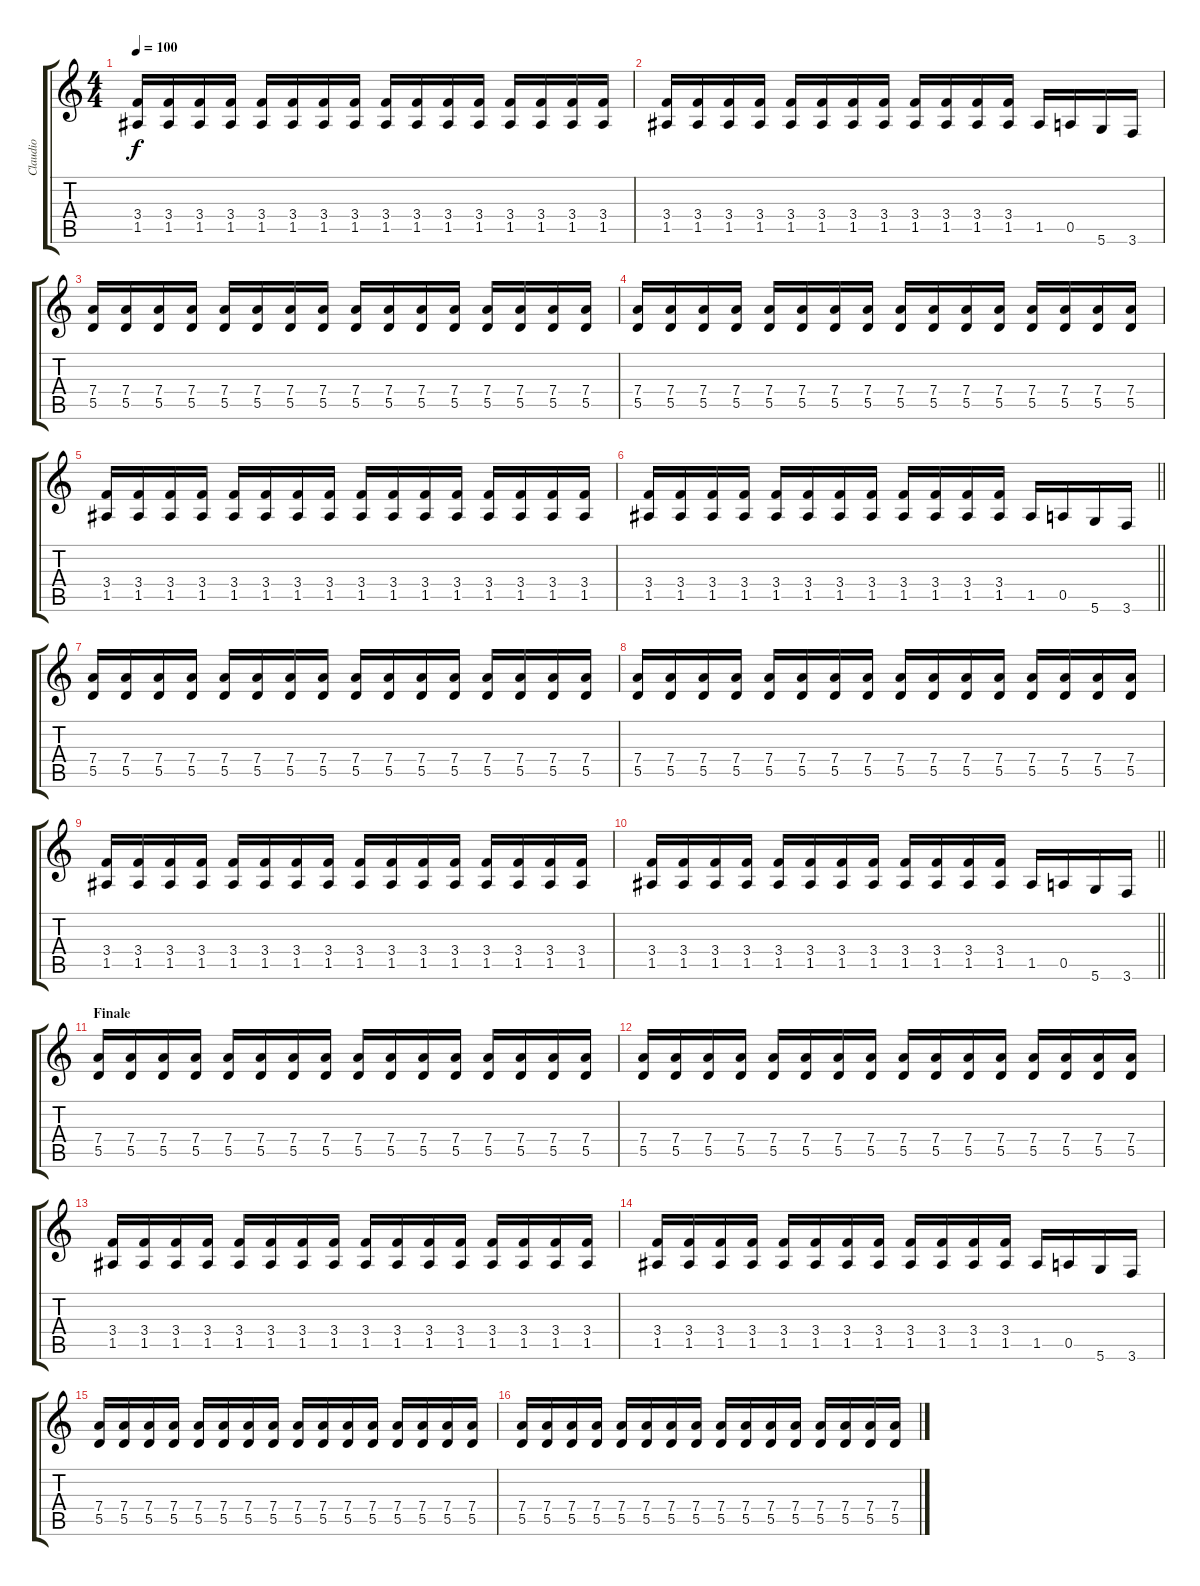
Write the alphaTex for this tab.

\track ("Claudio" "Claudio") {instrument distortionguitar}
\staff {score tabs}
\tuning (E4 B3 G3 D3 A2 D2) {hide}
\ts (4 4)
\tempo 100
\clef g2
\ks c
(3.4 1.5).16{dy f} (3.4 1.5).16 (3.4 1.5).16 (3.4 1.5).16 (3.4 1.5).16 (3.4 1.5).16 (3.4 1.5).16 (3.4 1.5).16 (3.4 1.5).16 (3.4 1.5).16 (3.4 1.5).16 (3.4 1.5).16 (3.4 1.5).16 (3.4 1.5).16 (3.4 1.5).16 (3.4 1.5).16 |
(3.4 1.5).16 (3.4 1.5).16 (3.4 1.5).16 (3.4 1.5).16 (3.4 1.5).16 (3.4 1.5).16 (3.4 1.5).16 (3.4 1.5).16 (3.4 1.5).16 (3.4 1.5).16 (3.4 1.5).16 (3.4 1.5).16 1.5.16 0.5.16 5.6.16 3.6.16 |
(7.4 5.5).16{volume 9} (7.4 5.5).16 (7.4 5.5).16 (7.4 5.5).16 (7.4 5.5).16 (7.4 5.5).16 (7.4 5.5).16 (7.4 5.5).16 (7.4 5.5).16 (7.4 5.5).16 (7.4 5.5).16 (7.4 5.5).16 (7.4 5.5).16 (7.4 5.5).16 (7.4 5.5).16 (7.4 5.5).16 |
(7.4 5.5).16 (7.4 5.5).16 (7.4 5.5).16 (7.4 5.5).16 (7.4 5.5).16 (7.4 5.5).16 (7.4 5.5).16 (7.4 5.5).16 (7.4 5.5).16 (7.4 5.5).16 (7.4 5.5).16 (7.4 5.5).16 (7.4 5.5).16 (7.4 5.5).16 (7.4 5.5).16 (7.4 5.5).16 |
(3.4 1.5).16 (3.4 1.5).16 (3.4 1.5).16 (3.4 1.5).16 (3.4 1.5).16 (3.4 1.5).16 (3.4 1.5).16 (3.4 1.5).16 (3.4 1.5).16 (3.4 1.5).16 (3.4 1.5).16 (3.4 1.5).16 (3.4 1.5).16 (3.4 1.5).16 (3.4 1.5).16 (3.4 1.5).16 |
\barLineRight lightlight
(3.4 1.5).16 (3.4 1.5).16 (3.4 1.5).16 (3.4 1.5).16 (3.4 1.5).16 (3.4 1.5).16 (3.4 1.5).16 (3.4 1.5).16 (3.4 1.5).16 (3.4 1.5).16 (3.4 1.5).16 (3.4 1.5).16 1.5.16 0.5.16 5.6.16 3.6.16 |
(7.4 5.5).16 (7.4 5.5).16 (7.4 5.5).16 (7.4 5.5).16 (7.4 5.5).16 (7.4 5.5).16 (7.4 5.5).16 (7.4 5.5).16 (7.4 5.5).16 (7.4 5.5).16 (7.4 5.5).16 (7.4 5.5).16 (7.4 5.5).16 (7.4 5.5).16 (7.4 5.5).16 (7.4 5.5).16 |
(7.4 5.5).16 (7.4 5.5).16 (7.4 5.5).16 (7.4 5.5).16 (7.4 5.5).16 (7.4 5.5).16 (7.4 5.5).16 (7.4 5.5).16 (7.4 5.5).16 (7.4 5.5).16 (7.4 5.5).16 (7.4 5.5).16 (7.4 5.5).16 (7.4 5.5).16 (7.4 5.5).16 (7.4 5.5).16 |
(3.4 1.5).16 (3.4 1.5).16 (3.4 1.5).16 (3.4 1.5).16 (3.4 1.5).16 (3.4 1.5).16 (3.4 1.5).16 (3.4 1.5).16 (3.4 1.5).16 (3.4 1.5).16 (3.4 1.5).16 (3.4 1.5).16 (3.4 1.5).16 (3.4 1.5).16 (3.4 1.5).16 (3.4 1.5).16 |
\barLineRight lightlight
(3.4 1.5).16 (3.4 1.5).16 (3.4 1.5).16 (3.4 1.5).16 (3.4 1.5).16 (3.4 1.5).16 (3.4 1.5).16 (3.4 1.5).16 (3.4 1.5).16 (3.4 1.5).16 (3.4 1.5).16 (3.4 1.5).16 1.5.16 0.5.16 5.6.16 3.6.16 |
\section ("" "Finale")
(7.4 5.5).16{volume 9} (7.4 5.5).16 (7.4 5.5).16 (7.4 5.5).16 (7.4 5.5).16 (7.4 5.5).16 (7.4 5.5).16 (7.4 5.5).16 (7.4 5.5).16 (7.4 5.5).16 (7.4 5.5).16 (7.4 5.5).16 (7.4 5.5).16 (7.4 5.5).16 (7.4 5.5).16 (7.4 5.5).16 |
(7.4 5.5).16 (7.4 5.5).16 (7.4 5.5).16 (7.4 5.5).16 (7.4 5.5).16 (7.4 5.5).16 (7.4 5.5).16 (7.4 5.5).16 (7.4 5.5).16 (7.4 5.5).16 (7.4 5.5).16 (7.4 5.5).16 (7.4 5.5).16 (7.4 5.5).16 (7.4 5.5).16 (7.4 5.5).16 |
(3.4 1.5).16 (3.4 1.5).16 (3.4 1.5).16 (3.4 1.5).16 (3.4 1.5).16 (3.4 1.5).16 (3.4 1.5).16 (3.4 1.5).16 (3.4 1.5).16 (3.4 1.5).16 (3.4 1.5).16 (3.4 1.5).16 (3.4 1.5).16 (3.4 1.5).16 (3.4 1.5).16 (3.4 1.5).16 |
(3.4 1.5).16 (3.4 1.5).16 (3.4 1.5).16 (3.4 1.5).16 (3.4 1.5).16 (3.4 1.5).16 (3.4 1.5).16 (3.4 1.5).16 (3.4 1.5).16 (3.4 1.5).16 (3.4 1.5).16 (3.4 1.5).16 1.5.16 0.5.16 5.6.16 3.6.16 |
(7.4 5.5).16 (7.4 5.5).16 (7.4 5.5).16 (7.4 5.5).16 (7.4 5.5).16 (7.4 5.5).16 (7.4 5.5).16 (7.4 5.5).16 (7.4 5.5).16 (7.4 5.5).16 (7.4 5.5).16 (7.4 5.5).16 (7.4 5.5).16 (7.4 5.5).16 (7.4 5.5).16 (7.4 5.5).16 |
(7.4 5.5).16 (7.4 5.5).16 (7.4 5.5).16 (7.4 5.5).16 (7.4 5.5).16 (7.4 5.5).16 (7.4 5.5).16 (7.4 5.5).16 (7.4 5.5).16 (7.4 5.5).16 (7.4 5.5).16 (7.4 5.5).16 (7.4 5.5).16 (7.4 5.5).16 (7.4 5.5).16 (7.4 5.5).16
